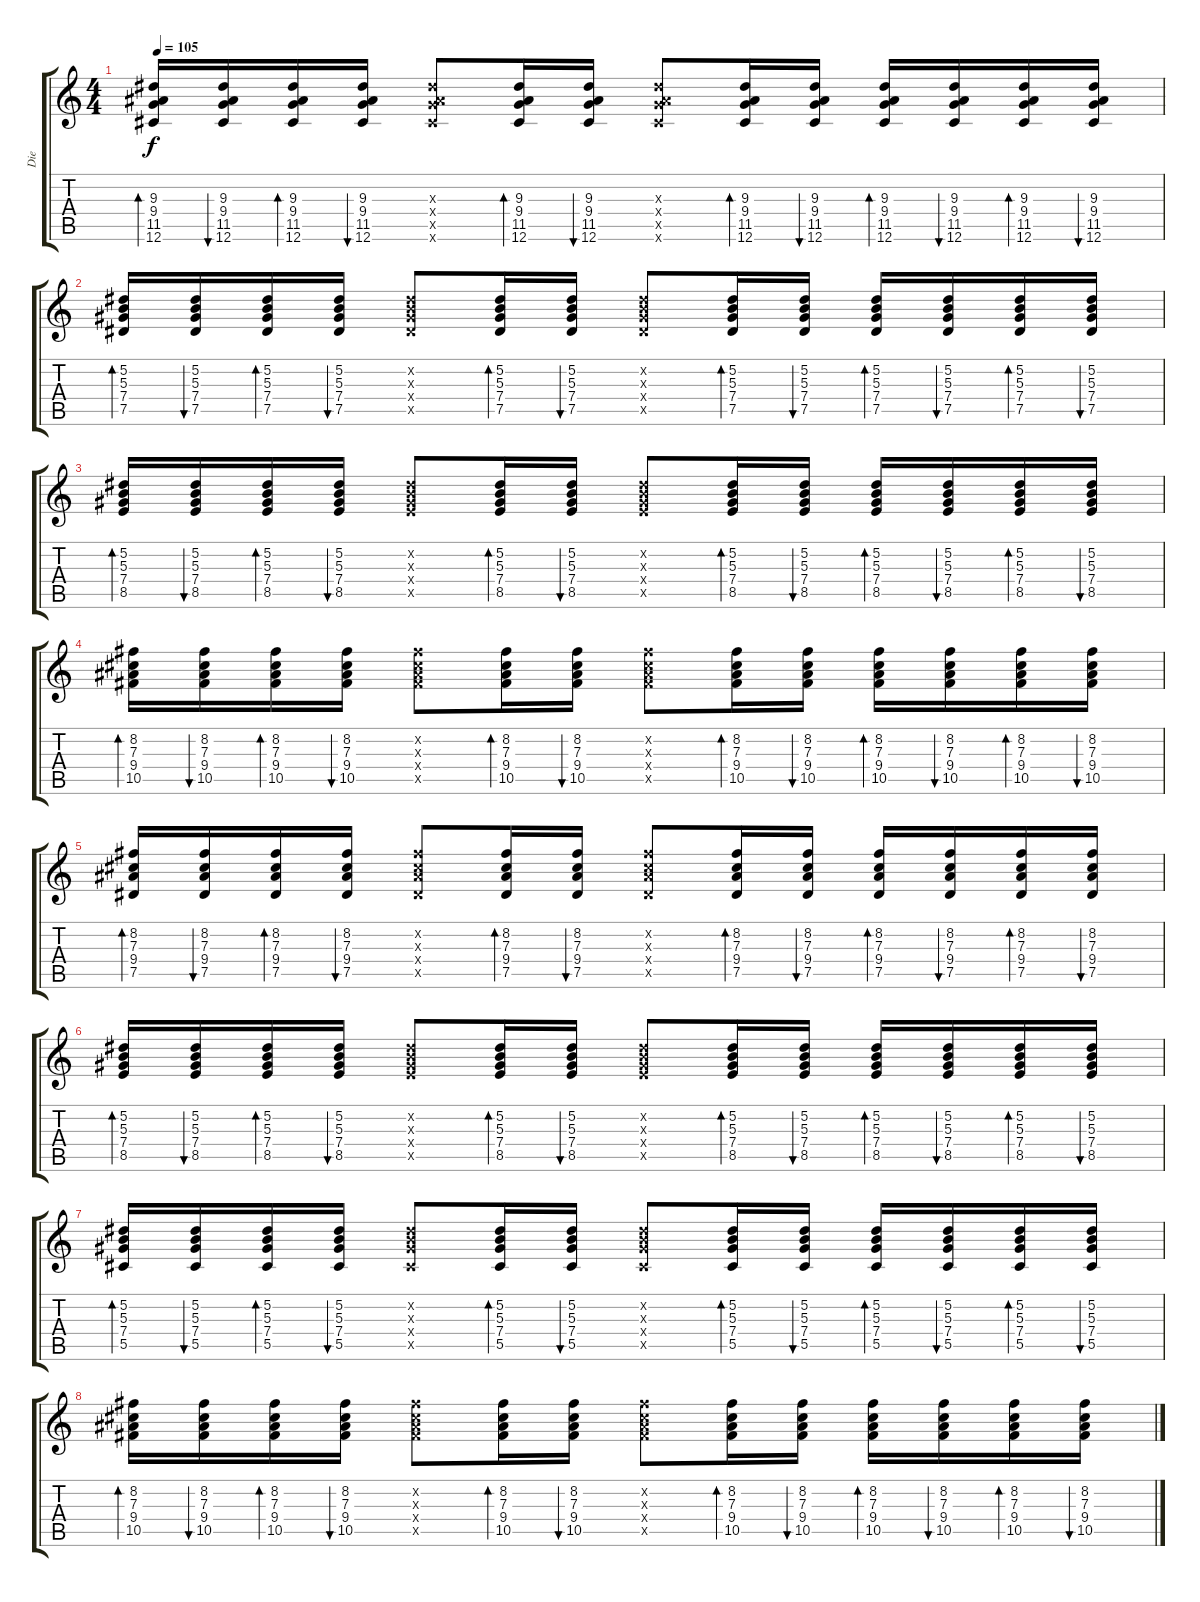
\track ("Die" "Die") {instrument acousticguitarsteel}
\staff {score tabs}
\tuning (Eb4 Bb3 Gb3 Db3 Ab2 Db2) {hide}
\ts (4 4)
\tempo 105
\clef g2
\ks c
(9.3 9.4 11.5 12.6).16{bd 60 dy f} (9.3 9.4 11.5 12.6).16{bu 60} (9.3 9.4 11.5 12.6).16{bd 60} (9.3 9.4 11.5 12.6).16{bu 60} (9.3{x} 9.4{x} 11.5{x} 12.6{x}).8 (9.3 9.4 11.5 12.6).16{bd 60} (9.3 9.4 11.5 12.6).16{bu 60} (9.3{x} 9.4{x} 11.5{x} 12.6{x}).8 (9.3 9.4 11.5 12.6).16{bd 60} (9.3 9.4 11.5 12.6).16{bu 60} (9.3 9.4 11.5 12.6).16{bd 60} (9.3 9.4 11.5 12.6).16{bu 60} (9.3 9.4 11.5 12.6).16{bd 60} (9.3 9.4 11.5 12.6).16{bu 60} |
(5.2 5.3 7.4 7.5).16{bd 60} (5.2 5.3 7.4 7.5).16{bu 60} (5.2 5.3 7.4 7.5).16{bd 60} (5.2 5.3 7.4 7.5).16{bu 60} (5.2{x} 5.3{x} 7.4{x} 7.5{x}).8 (5.2 5.3 7.4 7.5).16{bd 60} (5.2 5.3 7.4 7.5).16{bu 60} (5.2{x} 5.3{x} 7.4{x} 7.5{x}).8 (5.2 5.3 7.4 7.5).16{bd 60} (5.2 5.3 7.4 7.5).16{bu 60} (5.2 5.3 7.4 7.5).16{bd 60} (5.2 5.3 7.4 7.5).16{bu 60} (5.2 5.3 7.4 7.5).16{bd 60} (5.2 5.3 7.4 7.5).16{bu 60} |
(5.2 5.3 7.4 8.5).16{bd 60} (5.2 5.3 7.4 8.5).16{bu 60} (5.2 5.3 7.4 8.5).16{bd 60} (5.2 5.3 7.4 8.5).16{bu 60} (5.2{x} 5.3{x} 7.4{x} 8.5{x}).8 (5.2 5.3 7.4 8.5).16{bd 60} (5.2 5.3 7.4 8.5).16{bu 60} (5.2{x} 5.3{x} 7.4{x} 8.5{x}).8 (5.2 5.3 7.4 8.5).16{bd 60} (5.2 5.3 7.4 8.5).16{bu 60} (5.2 5.3 7.4 8.5).16{bd 60} (5.2 5.3 7.4 8.5).16{bu 60} (5.2 5.3 7.4 8.5).16{bd 60} (5.2 5.3 7.4 8.5).16{bu 60} |
(8.2 7.3 9.4 10.5).16{bd 60} (8.2 7.3 9.4 10.5).16{bu 60} (8.2 7.3 9.4 10.5).16{bd 60} (8.2 7.3 9.4 10.5).16{bu 60} (8.2{x} 7.3{x} 9.4{x} 10.5{x}).8 (8.2 7.3 9.4 10.5).16{bd 60} (8.2 7.3 9.4 10.5).16{bu 60} (8.2{x} 7.3{x} 9.4{x} 10.5{x}).8 (8.2 7.3 9.4 10.5).16{bd 60} (8.2 7.3 9.4 10.5).16{bu 60} (8.2 7.3 9.4 10.5).16{bd 60} (8.2 7.3 9.4 10.5).16{bu 60} (8.2 7.3 9.4 10.5).16{bd 60} (8.2 7.3 9.4 10.5).16{bu 60} |
(8.2 7.3 9.4 7.5).16{bd 60} (8.2 7.3 9.4 7.5).16{bu 60} (8.2 7.3 9.4 7.5).16{bd 60} (8.2 7.3 9.4 7.5).16{bu 60} (8.2{x} 7.3{x} 9.4{x} 7.5{x}).8 (8.2 7.3 9.4 7.5).16{bd 60} (8.2 7.3 9.4 7.5).16{bu 60} (8.2{x} 7.3{x} 9.4{x} 7.5{x}).8 (8.2 7.3 9.4 7.5).16{bd 60} (8.2 7.3 9.4 7.5).16{bu 60} (8.2 7.3 9.4 7.5).16{bd 60} (8.2 7.3 9.4 7.5).16{bu 60} (8.2 7.3 9.4 7.5).16{bd 60} (8.2 7.3 9.4 7.5).16{bu 60} |
(5.2 5.3 7.4 8.5).16{bd 60} (5.2 5.3 7.4 8.5).16{bu 60} (5.2 5.3 7.4 8.5).16{bd 60} (5.2 5.3 7.4 8.5).16{bu 60} (5.2{x} 5.3{x} 7.4{x} 8.5{x}).8 (5.2 5.3 7.4 8.5).16{bd 60} (5.2 5.3 7.4 8.5).16{bu 60} (5.2{x} 5.3{x} 7.4{x} 8.5{x}).8 (5.2 5.3 7.4 8.5).16{bd 60} (5.2 5.3 7.4 8.5).16{bu 60} (5.2 5.3 7.4 8.5).16{bd 60} (5.2 5.3 7.4 8.5).16{bu 60} (5.2 5.3 7.4 8.5).16{bd 60} (5.2 5.3 7.4 8.5).16{bu 60} |
(5.2 5.3 7.4 5.5).16{bd 60} (5.2 5.3 7.4 5.5).16{bu 60} (5.2 5.3 7.4 5.5).16{bd 60} (5.2 5.3 7.4 5.5).16{bu 60} (5.2{x} 5.3{x} 7.4{x} 5.5{x}).8 (5.2 5.3 7.4 5.5).16{bd 60} (5.2 5.3 7.4 5.5).16{bu 60} (5.2{x} 5.3{x} 7.4{x} 5.5{x}).8 (5.2 5.3 7.4 5.5).16{bd 60} (5.2 5.3 7.4 5.5).16{bu 60} (5.2 5.3 7.4 5.5).16{bd 60} (5.2 5.3 7.4 5.5).16{bu 60} (5.2 5.3 7.4 5.5).16{bd 60} (5.2 5.3 7.4 5.5).16{bu 60} |
(8.2 7.3 9.4 10.5).16{bd 60} (8.2 7.3 9.4 10.5).16{bu 60} (8.2 7.3 9.4 10.5).16{bd 60} (8.2 7.3 9.4 10.5).16{bu 60} (8.2{x} 7.3{x} 9.4{x} 10.5{x}).8 (8.2 7.3 9.4 10.5).16{bd 60} (8.2 7.3 9.4 10.5).16{bu 60} (8.2{x} 7.3{x} 9.4{x} 10.5{x}).8 (8.2 7.3 9.4 10.5).16{bd 60} (8.2 7.3 9.4 10.5).16{bu 60} (8.2 7.3 9.4 10.5).16{bd 60} (8.2 7.3 9.4 10.5).16{bu 60} (8.2 7.3 9.4 10.5).16{bd 60} (8.2 7.3 9.4 10.5).16{bu 60}
